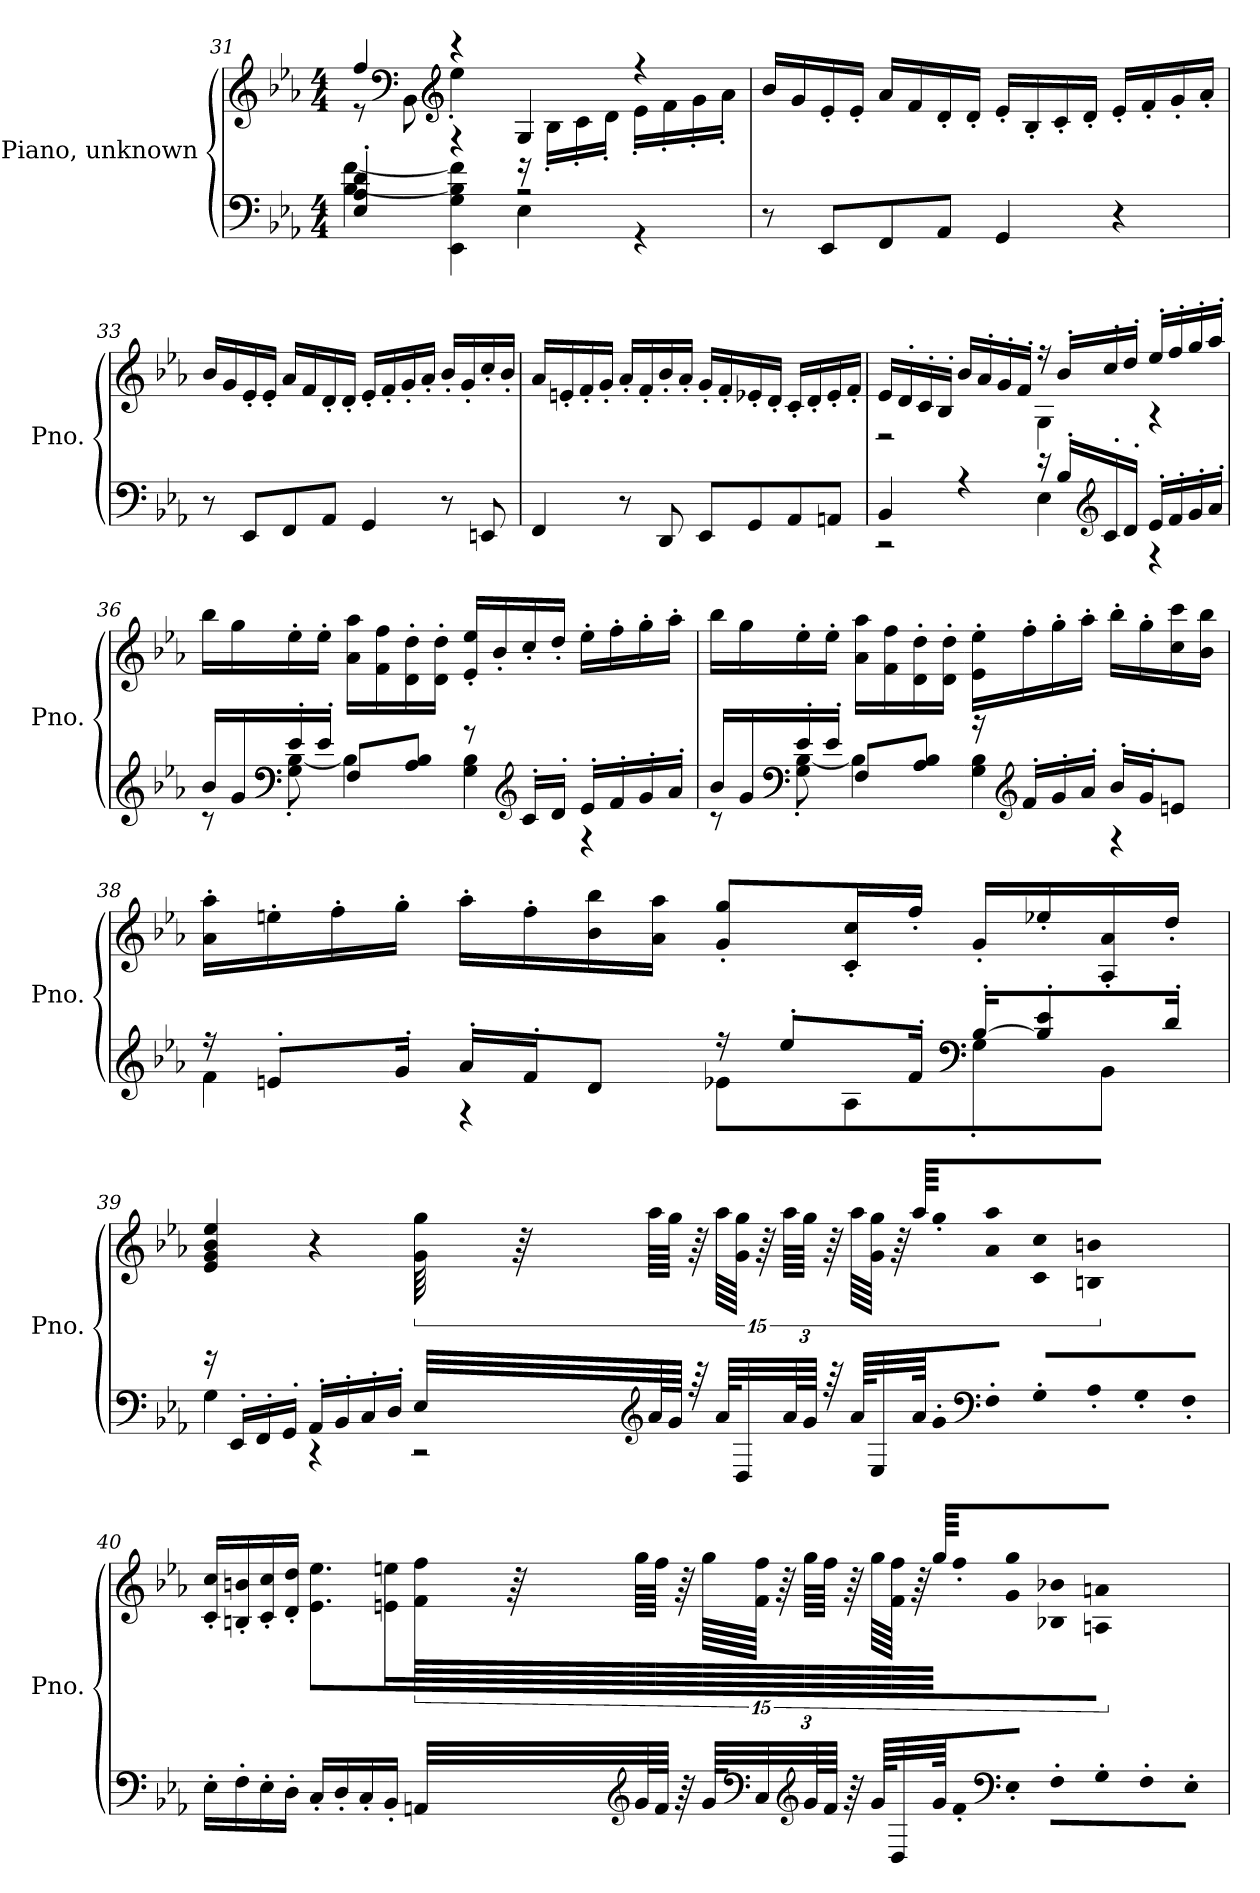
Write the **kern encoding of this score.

**kern	**kern
*part1	*part1
*staff2	*staff1
*I"Piano, unknown	*
*I'Pno.	*
!!LO:LB:g=z
*clefF4	*clefG2
*k[b-e-a-]	*k[b-e-a-]
*M4/4	*M4/4
=31	=31
*^	*^
4E-/' 4A-/' 4d/'	[4B-\ [4f\	4ff/	8r
*	*	*clefF4	*
.	.	.	8BB-\
*	*	*clefG2	*
4r	4EE-\ 4G\ 4B-\] 4f\]	4r	4ee-'\
2r	4E-\	4G/	16r
.	.	.	16B-'\LL
.	.	.	16c'\
.	.	.	16d'\JJ
.	4r	4r	16e-'\LL
.	.	.	16f'\
.	.	.	16g'\
.	.	.	16a-'\JJ
*v	*v	*	*
*	*v	*v
=32	=32
8r	16b-/LL
.	16g/
8EE-/L	16e-'/
.	16e-'/JJ
8FF/	16a-/LL
.	16f/
8AA-/J	16d'/
.	16d'/JJ
4GG/	16e-'/LL
.	16B-'/
.	16c'/
.	16d'/JJ
4r	16e-'/LL
.	16f'/
.	16g'/
.	16a-'/JJ
!!LO:LB:g=z
=33	=33
8r	16b-/LL
.	16g/
8EE-/L	16e-'/
.	16e-'/JJ
8FF/	16a-/LL
.	16f/
8AA-/J	16d'/
.	16d'/JJ
4GG/	16e-'/LL
.	16f'/
.	16g'/
.	16a-'/JJ
8r	16b-'/LL
.	16g'/
8EEn/	16cc'/
.	16b-'/JJ
=34	=34
4FF/	16a-/LL
.	16en'/
.	16f'/
.	16g'/JJ
8r	16a-'/LL
.	16f'/
8DD/	16b-'/
.	16a-'/JJ
8EE-/L	16g'/LL
.	16f'/
8GG/	16e-X'/
.	16d'/JJ
8AA-/	16c'/LL
.	16d'/
8AAn/J	16e-'/
.	16f'/JJ
!!LO:LB:g=z
=35	=35
*^	*^
4BB-/	2r	16e-/LL	2r
.	.	16d'/	.
.	.	16c'/	.
.	.	16B-'/JJ	.
4r	.	16b-/LL	.
.	.	16a-'/	.
.	.	16g'/	.
.	.	16f'/JJ	.
16r	4E-\	16r	4G\
16B-'/LL	.	16b-'/LL	.
*clefG2	*	*	*
16c'/	.	16cc'/	.
16d'/JJ	.	16dd'/JJ	.
16e-'/LL	4r	16ee-'/LL	4r
16f'/	.	16ff'/	.
16g'/	.	16gg'/	.
16a-'/JJ	.	16aa-'/JJ	.
*	*	*v	*v
=36	=36	=36
16b-/LL	8r	16bb-\LL
16g/	.	16gg\
*clefF4	*	*
16e-'/	8G\' [8B-\'	16ee-'\
16e-'/JJ	.	16ee-'\JJ
8F/L	4B-\]	16a-\ 16aa-\LL
.	.	16f\ 16ff\
8A-/ 8B-/J	.	16d\' 16dd\'
.	.	16d\' 16dd\'JJ
8r	4G\ 4B-\	16e-/' 16ee-/'LL
.	.	16b-'/
*clefG2	*	*
16c'/LL	.	16cc'/
16d'/JJ	.	16dd'/JJ
16e-'/LL	4r	16ee-'\LL
16f'/	.	16ff'\
16g'/	.	16gg'\
16a-'/JJ	.	16aa-'\JJ
!!LO:PB:g=z
=37	=37	=37
16b-/LL	8r	16bb-\LL
16g/	.	16gg\
*clefF4	*	*
16e-'/	8G\' [8B-\'	16ee-'\
16e-'/JJ	.	16ee-'\JJ
8F/L	4B-\]	16a-\ 16aa-\LL
.	.	16f\ 16ff\
8A-/ 8B-/J	.	16d\' 16dd\'
.	.	16d\' 16dd\'JJ
16r	4G\ 4B-\	16e-\' 16ee-\'LL
*clefG2	*	*
16f'/LL	.	16ff'\
16g'/	.	16gg'\
16a-'/JJ	.	16aa-'\JJ
16b-'/LL	4r	16bb-'\LL
16g'/J	.	16gg'\
8en/J	.	16cc\ 16ccc\
.	.	16b-\ 16bb-\JJ
=38	=38	=38
16r	4f\	16a-\' 16aa-\'LL
8en'/L	.	16een'\
.	.	16ff'\
16g'/Jk	.	16gg'\JJ
16a-'/LL	4r	16aa-'\LL
16f'/J	.	16ff'\
8d/J	.	16b-\ 16bb-\
.	.	16a-\ 16aa-\JJ
16r	8e-X\L	8g/' 8gg/'L
8ee-'/L	.	.
.	8A-\	16c/' 16cc/'L
16f'/Jk	.	16ff'/JJ
*clefF4	*	*
[16B-'/KL	8G'\	16g'/LL
8B-/]' 8e-/'	.	16ee-X'/
.	8BB-\J	16A-/' 16a-/'
16d'/Jk	.	16dd'/JJ
!!LO:LB:g=z
=39	=39	=39
16r	4G\	4e-/ 4g/ 4b-/ 4ee-/
16EE-'/LL	.	.
16FF'/	.	.
16GG'/JJ	.	.
16AA-'/LL	4r	4r
16BB-'/	.	.
16C'/	.	.
16D'/JJ	.	.
*Xbrackettup	*	*
48E-/LLL	2r	96g\ 96gg\
.	.	96r
*clefG2	*	*
96a-/L	.	96aa-\LLLL
*brackettup	*	*
96g/JJJJ	.	96gg\JJJJ
96r	.	96r
96a-/KLLL	.	96aa-\LLLL
*Xbrackettup	*	*
48D/	.	96g\ 96gg\JJJJ
.	.	96r
96a-/L	.	96aa-\LLLL
*brackettup	*	*
96g/JJJJ	.	96gg\JJJJ
96r	.	96r
96a-/KLLL	.	96aa-\LLLL
*Xbrackettup	*	*
48E-/	.	96g\ 96gg\JJJJ
.	.	96r
96a-/K	.	96aa-/KLLL
32g'/J	.	32gg'/J
*clefF4	*	*
16F'/JJ	.	16a-/ 16aa-/J
16G'/LL	.	8c/ 8cc/
16A-'/	.	.
16G'/	.	8Bn/ 8bn/J
16F'/JJ	.	.
*v	*v	*
!!LO:LB:g=z
=40	=40
16E-'\LL	16c/' 16cc/'LL
16F'\	16Bn/' 16bn/'
16E-'\	16c/' 16cc/'
16D'\JJ	16d/' 16dd/'JJ
16C'/LL	8.e-\ 8.ee-\L
16D'/	.
16C'/	.
16BB-'/JJ	16en\ 16een\L
48AAn/LLL	96f\ 96ff\JJkk
.	96r
*clefG2	*
96g/L	96gg\LLLL
*brackettup	*
96f/JJJJ	96ff\JJJJ
96r	96r
96g/KLLL	96gg\LLLL
*clefF4	*
*Xbrackettup	*
48C/	96f\ 96ff\JJJJ
.	96r
*clefG2	*
96g/L	96gg\LLLL
*brackettup	*
96f/JJJJ	96ff\JJJJ
96r	96r
96g/KLLL	96gg\LLLL
*Xbrackettup	*
48D/	96f\ 96ff\JJJJ
.	96r
96g/K	96gg/KLLL
32f'/J	32ff'/J
*clefF4	*
16E-'/JJ	16g/ 16gg/J
16F'\LL	8B-X/ 8b-X/
16G'\	.
16F'\	8An/ 8an/J
16E-'\JJ	.
=	=
*-	*-
